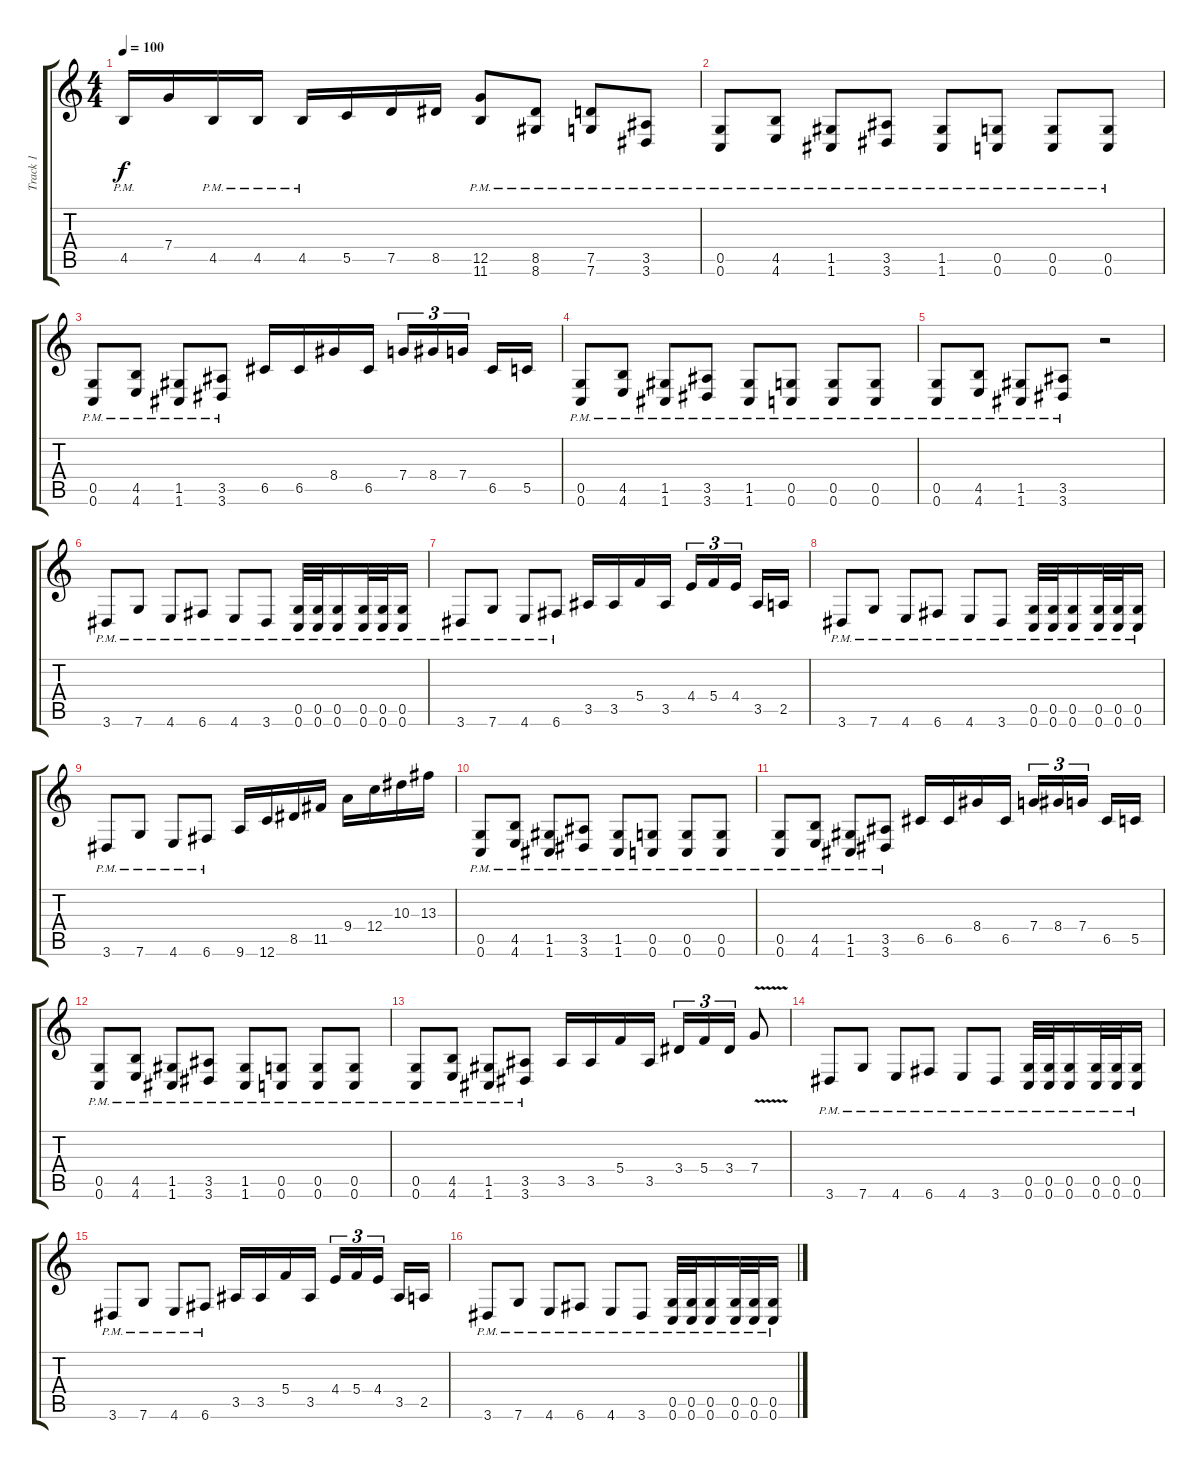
\track ("Track 1" "Track 1") {instrument distortionguitar}
\staff {score tabs}
\tuning (D4 A3 F3 C3 G2 C2) {hide}
\ts (4 4)
\tempo 100
\clef g2
\ks c
4.5{pm}.16{dy f} 7.4.16 4.5{pm}.16 4.5{pm}.16 4.5{pm}.16 5.5.16 7.5.16 8.5.16 (12.5{pm} 11.6{pm}).8 (8.5{pm} 8.6{pm}).8 (7.5{pm} 7.6{pm}).8 (3.5{pm} 3.6{pm}).8 |
(0.5{pm} 0.6{pm}).8 (4.5{pm} 4.6{pm}).8 (1.5{pm} 1.6{pm}).8 (3.5{pm} 3.6{pm}).8 (1.5{pm} 1.6{pm}).8 (0.5{pm} 0.6{pm}).8 (0.5{pm} 0.6{pm}).8 (0.5{pm} 0.6{pm}).8 |
(0.5{pm} 0.6{pm}).8 (4.5{pm} 4.6{pm}).8 (1.5{pm} 1.6{pm}).8 (3.5{pm} 3.6{pm}).8 6.5.16 6.5.16 8.4.16 6.5.16 7.4.16{tu (3 2)} 8.4.16{tu (3 2)} 7.4.16{tu (3 2) beam splitsecondary} 6.5.16 5.5.16 |
(0.5{pm} 0.6{pm}).8 (4.5{pm} 4.6{pm}).8 (1.5{pm} 1.6{pm}).8 (3.5{pm} 3.6{pm}).8 (1.5{pm} 1.6{pm}).8 (0.5{pm} 0.6{pm}).8 (0.5{pm} 0.6{pm}).8 (0.5{pm} 0.6{pm}).8 |
(0.5{pm} 0.6{pm}).8 (4.5{pm} 4.6{pm}).8 (1.5{pm} 1.6{pm}).8 (3.5{pm} 3.6{pm}).8 r.2 |
3.6{pm}.8{instrument distortionguitar} 7.6{pm}.8 4.6{pm}.8 6.6{pm}.8 4.6{pm}.8 3.6{pm}.8 (0.5 0.6{pm}).32 (0.5{pm} 0.6{pm}).32 (0.5{pm} 0.6{pm}).16 (0.5{pm} 0.6{pm}).32 (0.5{pm} 0.6{pm}).32 (0.5{pm} 0.6{pm}).16 |
3.6{pm}.8 7.6{pm}.8 4.6{pm}.8 6.6{pm}.8 3.5.16 3.5.16 5.4.16 3.5.16 4.4.16{tu (3 2)} 5.4.16{tu (3 2)} 4.4.16{tu (3 2) beam splitsecondary} 3.5.16 2.5.16 |
3.6{pm}.8 7.6{pm}.8 4.6{pm}.8 6.6{pm}.8 4.6{pm}.8 3.6{pm}.8 (0.5{pm} 0.6{pm}).32 (0.5{pm} 0.6{pm}).32 (0.5{pm} 0.6{pm}).16 (0.5{pm} 0.6{pm}).32 (0.5{pm} 0.6{pm}).32 (0.5{pm} 0.6{pm}).16 |
3.6{pm}.8 7.6{pm}.8 4.6{pm}.8 6.6{pm}.8 9.6.16 12.6.16 8.5.16 11.5.16 9.4.16 12.4.16 10.3.16 13.3.16 |
(0.5{pm} 0.6{pm}).8 (4.5{pm} 4.6{pm}).8 (1.5{pm} 1.6{pm}).8 (3.5{pm} 3.6{pm}).8 (1.5{pm} 1.6{pm}).8 (0.5{pm} 0.6{pm}).8 (0.5{pm} 0.6{pm}).8 (0.5{pm} 0.6{pm}).8 |
(0.5{pm} 0.6{pm}).8 (4.5{pm} 4.6{pm}).8 (1.5{pm} 1.6{pm}).8 (3.5{pm} 3.6{pm}).8 6.5.16 6.5.16 8.4.16 6.5.16 7.4.16{tu (3 2)} 8.4.16{tu (3 2)} 7.4.16{tu (3 2) beam splitsecondary} 6.5.16 5.5.16 |
(0.5{pm} 0.6{pm}).8 (4.5{pm} 4.6{pm}).8 (1.5{pm} 1.6{pm}).8 (3.5{pm} 3.6{pm}).8 (1.5{pm} 1.6{pm}).8 (0.5{pm} 0.6{pm}).8 (0.5{pm} 0.6{pm}).8 (0.5{pm} 0.6{pm}).8 |
(0.5{pm} 0.6{pm}).8 (4.5{pm} 4.6{pm}).8 (1.5{pm} 1.6{pm}).8 (3.5{pm} 3.6{pm}).8 3.5.16 3.5.16 5.4.16 3.5.16 3.4.16{tu (3 2)} 5.4.16{tu (3 2)} 3.4.16{tu (3 2)} 7.4{v}.8{instrument guitarharmonics} |
3.6{pm}.8{instrument distortionguitar} 7.6{pm}.8 4.6{pm}.8 6.6{pm}.8 4.6{pm}.8 3.6{pm}.8 (0.5 0.6{pm}).32 (0.5{pm} 0.6{pm}).32 (0.5{pm} 0.6{pm}).16 (0.5{pm} 0.6{pm}).32 (0.5{pm} 0.6{pm}).32 (0.5{pm} 0.6{pm}).16 |
3.6{pm}.8 7.6{pm}.8 4.6{pm}.8 6.6{pm}.8 3.5.16 3.5.16 5.4.16 3.5.16 4.4.16{tu (3 2)} 5.4.16{tu (3 2)} 4.4.16{tu (3 2) beam splitsecondary} 3.5.16 2.5.16 |
3.6{pm}.8 7.6{pm}.8 4.6{pm}.8 6.6{pm}.8 4.6{pm}.8 3.6{pm}.8 (0.5{pm} 0.6{pm}).32 (0.5{pm} 0.6{pm}).32 (0.5{pm} 0.6{pm}).16 (0.5{pm} 0.6{pm}).32 (0.5{pm} 0.6{pm}).32 (0.5{pm} 0.6{pm}).16
